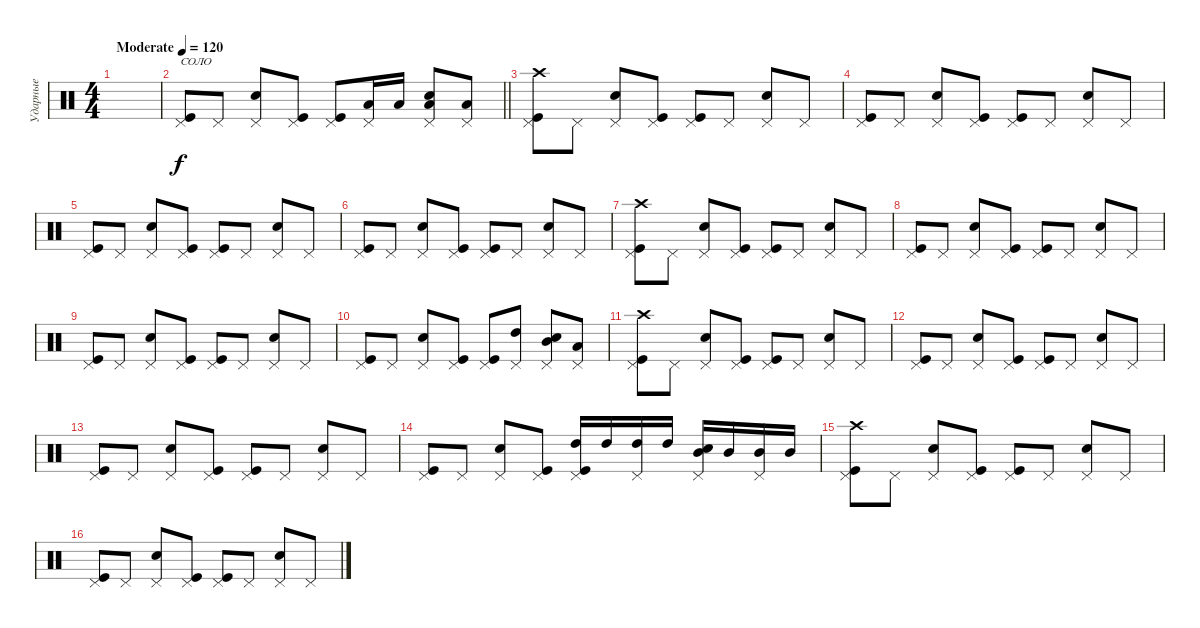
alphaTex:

\track ("Ударные" "Ударные") {instrument percussion}
\staff {score}
\articulation defaults
\ts (4 4)
\tempo (120 "Moderate")
\clef neutral
\ks c
|
\barLineRight lightlight
("Kick (hit)" "Pedal Hi-Hat (hit)").8{txt "СОЛО"} "Pedal Hi-Hat (hit)".8 ("Snare (hit) 2" "Pedal Hi-Hat (hit)").8 ("Kick (hit)" "Pedal Hi-Hat (hit)").8 ("Kick (hit)" "Pedal Hi-Hat (hit)").8 ("Pedal Hi-Hat (hit)" "Low Tom (hit)").16 "Low Tom (hit)".16 ("Snare (hit) 2" "Pedal Hi-Hat (hit)" "Low Tom (hit)").8 ("Pedal Hi-Hat (hit)" "Low Tom (hit)").8 |
("Kick (hit)" "Pedal Hi-Hat (hit)" "Crash high (hit)").8 "Pedal Hi-Hat (hit)".8 ("Snare (hit) 2" "Pedal Hi-Hat (hit)").8 ("Kick (hit)" "Pedal Hi-Hat (hit)").8 ("Kick (hit)" "Pedal Hi-Hat (hit)").8 "Pedal Hi-Hat (hit)".8 ("Snare (hit) 2" "Pedal Hi-Hat (hit)").8 "Pedal Hi-Hat (hit)".8 |
("Kick (hit)" "Pedal Hi-Hat (hit)").8 "Pedal Hi-Hat (hit)".8 ("Snare (hit) 2" "Pedal Hi-Hat (hit)").8 ("Kick (hit)" "Pedal Hi-Hat (hit)").8 ("Kick (hit)" "Pedal Hi-Hat (hit)").8 "Pedal Hi-Hat (hit)".8 ("Snare (hit) 2" "Pedal Hi-Hat (hit)").8 "Pedal Hi-Hat (hit)".8 |
("Kick (hit)" "Pedal Hi-Hat (hit)").8 "Pedal Hi-Hat (hit)".8 ("Snare (hit) 2" "Pedal Hi-Hat (hit)").8 ("Kick (hit)" "Pedal Hi-Hat (hit)").8 ("Kick (hit)" "Pedal Hi-Hat (hit)").8 "Pedal Hi-Hat (hit)".8 ("Snare (hit) 2" "Pedal Hi-Hat (hit)").8 "Pedal Hi-Hat (hit)".8 |
("Kick (hit)" "Pedal Hi-Hat (hit)").8 "Pedal Hi-Hat (hit)".8 ("Snare (hit) 2" "Pedal Hi-Hat (hit)").8 ("Kick (hit)" "Pedal Hi-Hat (hit)").8 ("Kick (hit)" "Pedal Hi-Hat (hit)").8 "Pedal Hi-Hat (hit)".8 ("Snare (hit) 2" "Pedal Hi-Hat (hit)").8 "Pedal Hi-Hat (hit)".8 |
("Kick (hit)" "Pedal Hi-Hat (hit)" "Crash high (hit)").8 "Pedal Hi-Hat (hit)".8 ("Snare (hit) 2" "Pedal Hi-Hat (hit)").8 ("Kick (hit)" "Pedal Hi-Hat (hit)").8 ("Kick (hit)" "Pedal Hi-Hat (hit)").8 "Pedal Hi-Hat (hit)".8 ("Snare (hit) 2" "Pedal Hi-Hat (hit)").8 "Pedal Hi-Hat (hit)".8 |
("Kick (hit)" "Pedal Hi-Hat (hit)").8 "Pedal Hi-Hat (hit)".8 ("Snare (hit) 2" "Pedal Hi-Hat (hit)").8 ("Kick (hit)" "Pedal Hi-Hat (hit)").8 ("Kick (hit)" "Pedal Hi-Hat (hit)").8 "Pedal Hi-Hat (hit)".8 ("Snare (hit) 2" "Pedal Hi-Hat (hit)").8 "Pedal Hi-Hat (hit)".8 |
("Kick (hit)" "Pedal Hi-Hat (hit)").8 "Pedal Hi-Hat (hit)".8 ("Snare (hit) 2" "Pedal Hi-Hat (hit)").8 ("Kick (hit)" "Pedal Hi-Hat (hit)").8 ("Kick (hit)" "Pedal Hi-Hat (hit)").8 "Pedal Hi-Hat (hit)".8 ("Snare (hit) 2" "Pedal Hi-Hat (hit)").8 "Pedal Hi-Hat (hit)".8 |
("Kick (hit)" "Pedal Hi-Hat (hit)").8 "Pedal Hi-Hat (hit)".8 ("Snare (hit) 2" "Pedal Hi-Hat (hit)").8 ("Kick (hit)" "Pedal Hi-Hat (hit)").8 ("Kick (hit)" "Pedal Hi-Hat (hit)").8 ("Pedal Hi-Hat (hit)" "High Tom (hit)").8 ("Snare (hit) 2" "Pedal Hi-Hat (hit)" "Mid Tom (hit)").8 ("Pedal Hi-Hat (hit)" "Low Floor Tom (hit)").8 |
("Kick (hit)" "Pedal Hi-Hat (hit)" "Crash high (hit)").8 "Pedal Hi-Hat (hit)".8 ("Snare (hit) 2" "Pedal Hi-Hat (hit)").8 ("Kick (hit)" "Pedal Hi-Hat (hit)").8 ("Kick (hit)" "Pedal Hi-Hat (hit)").8 "Pedal Hi-Hat (hit)".8 ("Snare (hit) 2" "Pedal Hi-Hat (hit)").8 "Pedal Hi-Hat (hit)".8 |
("Kick (hit)" "Pedal Hi-Hat (hit)").8 "Pedal Hi-Hat (hit)".8 ("Snare (hit) 2" "Pedal Hi-Hat (hit)").8 ("Kick (hit)" "Pedal Hi-Hat (hit)").8 ("Kick (hit)" "Pedal Hi-Hat (hit)").8 "Pedal Hi-Hat (hit)".8 ("Snare (hit) 2" "Pedal Hi-Hat (hit)").8 "Pedal Hi-Hat (hit)".8 |
("Kick (hit)" "Pedal Hi-Hat (hit)").8 "Pedal Hi-Hat (hit)".8 ("Snare (hit) 2" "Pedal Hi-Hat (hit)").8 ("Kick (hit)" "Pedal Hi-Hat (hit)").8 ("Kick (hit)" "Pedal Hi-Hat (hit)").8 "Pedal Hi-Hat (hit)".8 ("Snare (hit) 2" "Pedal Hi-Hat (hit)").8 "Pedal Hi-Hat (hit)".8 |
("Kick (hit)" "Pedal Hi-Hat (hit)").8 "Pedal Hi-Hat (hit)".8 ("Snare (hit) 2" "Pedal Hi-Hat (hit)").8 ("Kick (hit)" "Pedal Hi-Hat (hit)").8 ("Kick (hit)" "Pedal Hi-Hat (hit)" "High Tom (hit)").16 "High Tom (hit)".16 ("Pedal Hi-Hat (hit)" "High Tom (hit)").16 "High Tom (hit)".16 ("Snare (hit) 2" "Pedal Hi-Hat (hit)" "Mid Tom (hit)").16 "Mid Tom (hit)".16 ("Pedal Hi-Hat (hit)" "Mid Tom (hit)").16 "Mid Tom (hit)".16 |
("Kick (hit)" "Pedal Hi-Hat (hit)" "Crash high (hit)").8 "Pedal Hi-Hat (hit)".8 ("Snare (hit) 2" "Pedal Hi-Hat (hit)").8 ("Kick (hit)" "Pedal Hi-Hat (hit)").8 ("Kick (hit)" "Pedal Hi-Hat (hit)").8 "Pedal Hi-Hat (hit)".8 ("Snare (hit) 2" "Pedal Hi-Hat (hit)").8 "Pedal Hi-Hat (hit)".8 |
("Kick (hit)" "Pedal Hi-Hat (hit)").8 "Pedal Hi-Hat (hit)".8 ("Snare (hit) 2" "Pedal Hi-Hat (hit)").8 ("Kick (hit)" "Pedal Hi-Hat (hit)").8 ("Kick (hit)" "Pedal Hi-Hat (hit)").8 "Pedal Hi-Hat (hit)".8 ("Snare (hit) 2" "Pedal Hi-Hat (hit)").8 "Pedal Hi-Hat (hit)".8
